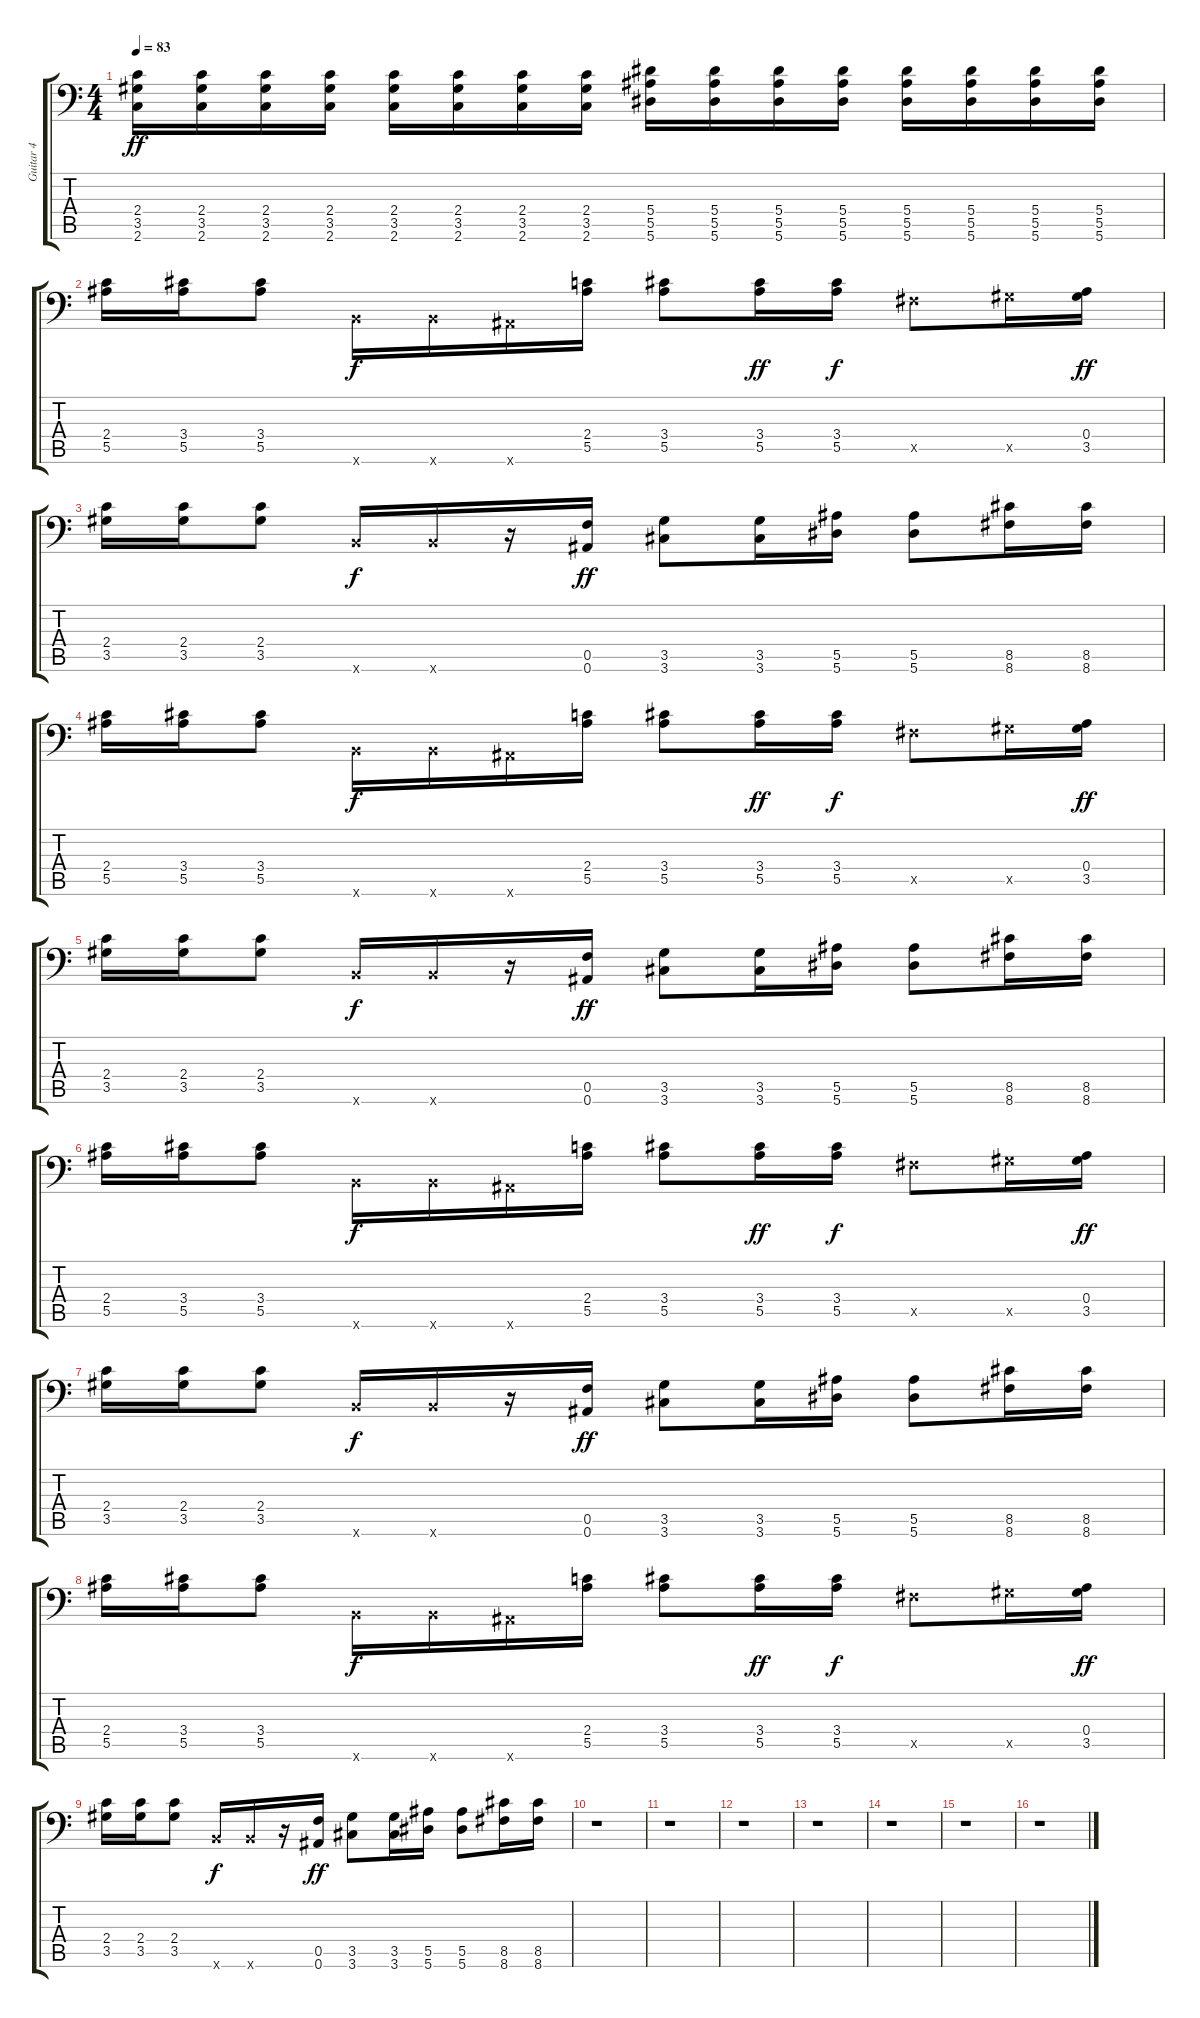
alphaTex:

\track ("Guitar 4" "Guitar 4") {instrument distortionguitar}
\staff {score tabs}
\tuning (C4 G3 Eb3 Bb2 F2 Bb1) {hide}
\ts (4 4)
\tempo 83
\clef f4
\ks c
(2.4 3.5 2.6).16{dy ff} (2.4 3.5 2.6).16 (2.4 3.5 2.6).16 (2.4 3.5 2.6).16 (2.4 3.5 2.6).16 (2.4 3.5 2.6).16 (2.4 3.5 2.6).16 (2.4 3.5 2.6).16 (5.4 5.5 5.6).16 (5.4 5.5 5.6).16 (5.4 5.5 5.6).16 (5.4 5.5 5.6).16 (5.4 5.5 5.6).16 (5.4 5.5 5.6).16 (5.4 5.5 5.6).16 (5.4 5.5 5.6).16 |
(2.4 5.5).16 (3.4 5.5).16 (3.4 5.5).8 1.6{x}.16{dy f} 1.6{x}.16 0.6{x}.16 (2.4 5.5).16 (3.4 5.5).8 (3.4 5.5).16{dy ff} (3.4 5.5).16{dy f} 1.5{x}.8 3.5{x}.16 (0.4 3.5).16{dy ff} |
(2.4 3.5).16 (2.4 3.5).16 (2.4 3.5).8 1.6{x}.16{dy f} 1.6{x}.16 r.16 (0.5 0.6).16{dy ff} (3.5 3.6).8 (3.5 3.6).16 (5.5 5.6).16 (5.5 5.6).8 (8.5 8.6).16 (8.5 8.6).16 |
(2.4 5.5).16 (3.4 5.5).16 (3.4 5.5).8 1.6{x}.16{dy f} 1.6{x}.16 0.6{x}.16 (2.4 5.5).16 (3.4 5.5).8 (3.4 5.5).16{dy ff} (3.4 5.5).16{dy f} 1.5{x}.8 3.5{x}.16 (0.4 3.5).16{dy ff} |
(2.4 3.5).16 (2.4 3.5).16 (2.4 3.5).8 1.6{x}.16{dy f} 1.6{x}.16 r.16 (0.5 0.6).16{dy ff} (3.5 3.6).8 (3.5 3.6).16 (5.5 5.6).16 (5.5 5.6).8 (8.5 8.6).16 (8.5 8.6).16 |
(2.4 5.5).16 (3.4 5.5).16 (3.4 5.5).8 1.6{x}.16{dy f} 1.6{x}.16 0.6{x}.16 (2.4 5.5).16 (3.4 5.5).8 (3.4 5.5).16{dy ff} (3.4 5.5).16{dy f} 1.5{x}.8 3.5{x}.16 (0.4 3.5).16{dy ff} |
(2.4 3.5).16 (2.4 3.5).16 (2.4 3.5).8 1.6{x}.16{dy f} 1.6{x}.16 r.16 (0.5 0.6).16{dy ff} (3.5 3.6).8 (3.5 3.6).16 (5.5 5.6).16 (5.5 5.6).8 (8.5 8.6).16 (8.5 8.6).16 |
(2.4 5.5).16 (3.4 5.5).16 (3.4 5.5).8 1.6{x}.16{dy f} 1.6{x}.16 0.6{x}.16 (2.4 5.5).16 (3.4 5.5).8 (3.4 5.5).16{dy ff} (3.4 5.5).16{dy f} 1.5{x}.8 3.5{x}.16 (0.4 3.5).16{dy ff} |
(2.4 3.5).16 (2.4 3.5).16 (2.4 3.5).8 1.6{x}.16{dy f} 1.6{x}.16 r.16 (0.5 0.6).16{dy ff} (3.5 3.6).8 (3.5 3.6).16 (5.5 5.6).16 (5.5 5.6).8 (8.5 8.6).16 (8.5 8.6).16 |
r.1 |
r.1 |
r.1 |
r.1 |
r.1 |
r.1 |
r.1
